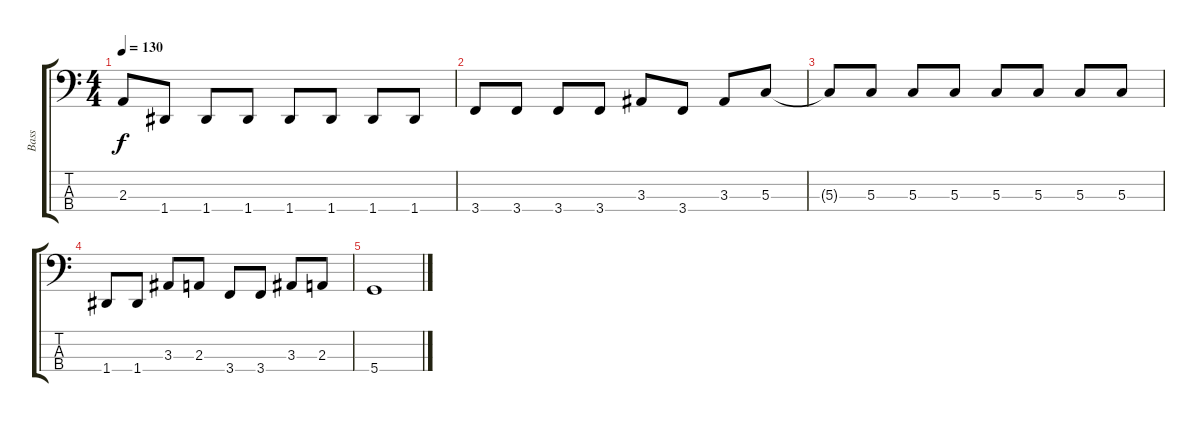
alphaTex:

\track ("Bass" "Bass") {solo instrument electricbassfinger}
\staff {score tabs}
\tuning (F2 C2 G1 D1) {hide}
\ts (4 4)
\tempo 130
\clef f4
\ks c
2.3{t}.8{dy f} 1.4.8 1.4.8 1.4.8 1.4.8 1.4.8 1.4.8 1.4.8 |
3.4.8 3.4.8 3.4.8 3.4.8 3.3.8 3.4.8 3.3.8 5.3.8 |
5.3{t}.8 5.3.8 5.3.8 5.3.8 5.3.8 5.3.8 5.3.8 5.3.8 |
1.4.8 1.4.8 3.3.8 2.3.8 3.4.8 3.4.8 3.3.8 2.3.8 |
5.4.1
